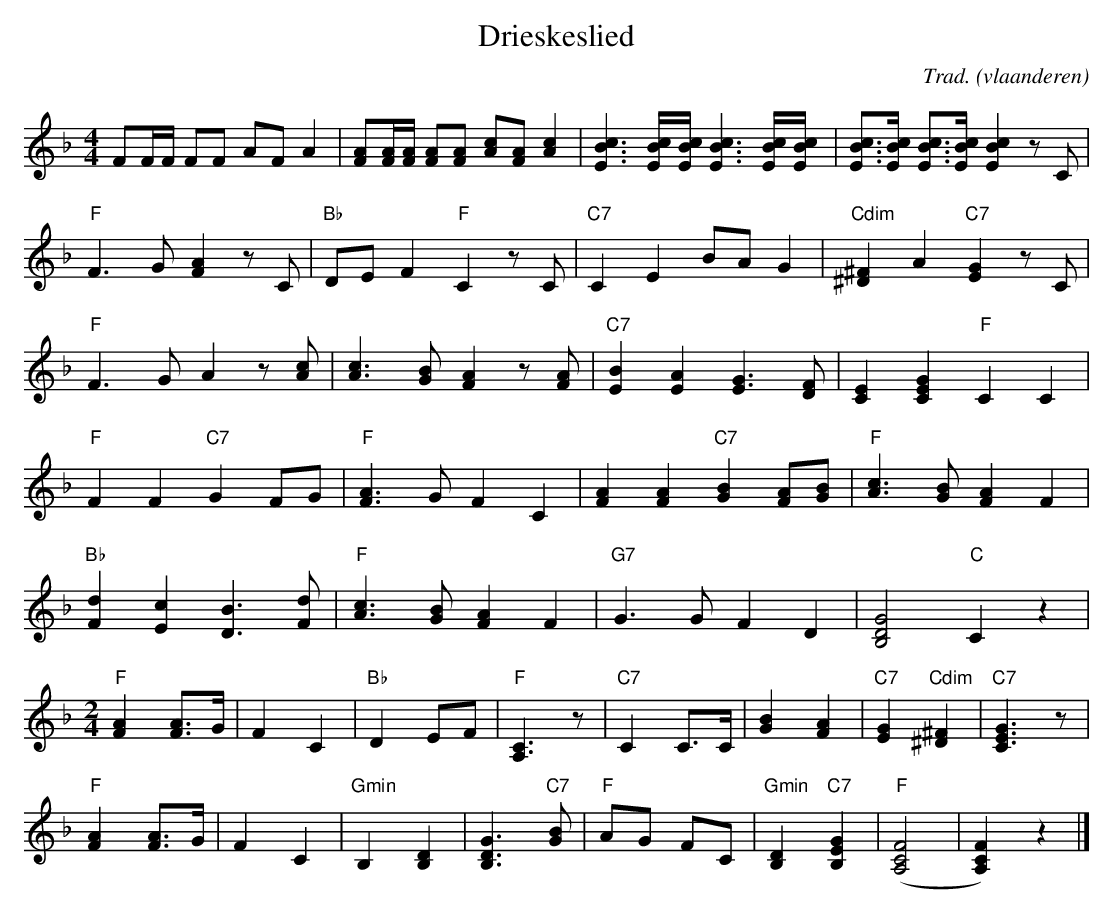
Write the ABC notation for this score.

X:1
T:Drieskeslied
O:vlaanderen
C:Trad.
L:1/8
M:4/4
K:F
FF/F/ FF AF A2 | [AF][A/F/][A/F/] [AF][AF] [cA][AF] [c2A2] | [c3B3E3][c/B/E/][c/B/E/] [c3B3E3][c/B/E/][c/B/E/] | [cBE]>[cBE] [cBE]>[cBE] [c2B2E2] z C |
"F"F3 G [A2F2] z C | "Bb" DE F2 "F" C2 z C | "C7"C2 E2 BA G2 | "Cdim"[^F2^D2] A2 "C7"[G2E2] z C |
"F" F3 G A2 z [cA] | [c3A3] [BG] [A2F2] z [AF] | "C7"[B2E2] [A2E2] [G3E3] [FD] | [E2C2] [G2E2C2] "F"C2 C2 |
"F"F2 F2 "C7"G2 FG | "F"[A3F3] G F2 C2 | [A2F2] [A2F2] "C7"[B2G2] [AF][BG] |"F"[c3A3] [BG] [A2F2] F2 |
"Bb"[d2F2] [c2E2] [B3D3] [dF] | "F"[c3A3] [BG] [A2F2] F2 | "G7"G3 G F2 D2 | [G4D4B,4] "C" C2 z2 |
M:2/4
L:1/8
"F"[A2F2] [AF]>G | F2C2 | "Bb"D2 EF | "F" [C3A,3] z | "C7" C2 C>C | [B2G2] [A2F2] | "C7" [G2E2] "Cdim" [^F2^D2] | "C7" [G3E3C3] z |
"F"[A2F2] [AF]>G | F2C2 | "Gmin" B,2 [D2B,2] | [G3D3B,3] "C7"[BG] | "F"AG FC | "Gmin" [D2B,2] "C7" [G2E2B,2] | "F" ([F4C4A,4] | [F2C2A,2]) z2 |]
